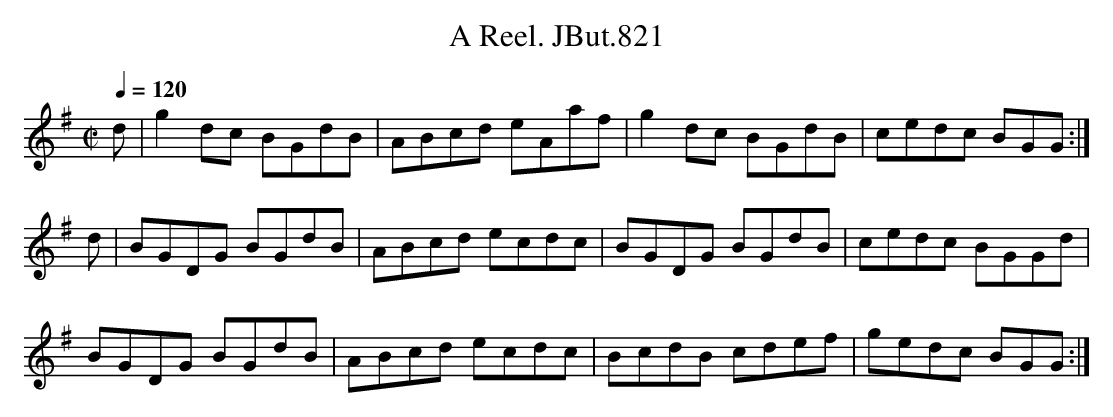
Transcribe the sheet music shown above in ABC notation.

X:1
T:Reel. JBut.821, A
M:C|
L:1/8
Q:1/4=120
K:G
d|g2 dc BGdB|ABcd eAaf|g2 dc BGdB|cedc BGG:|
d|BGDG BGdB|ABcd ecdc|BGDG BGdB|cedc BGGd|
BGDG BGdB|ABcd ecdc|BcdB cdef|gedc BGG:|
